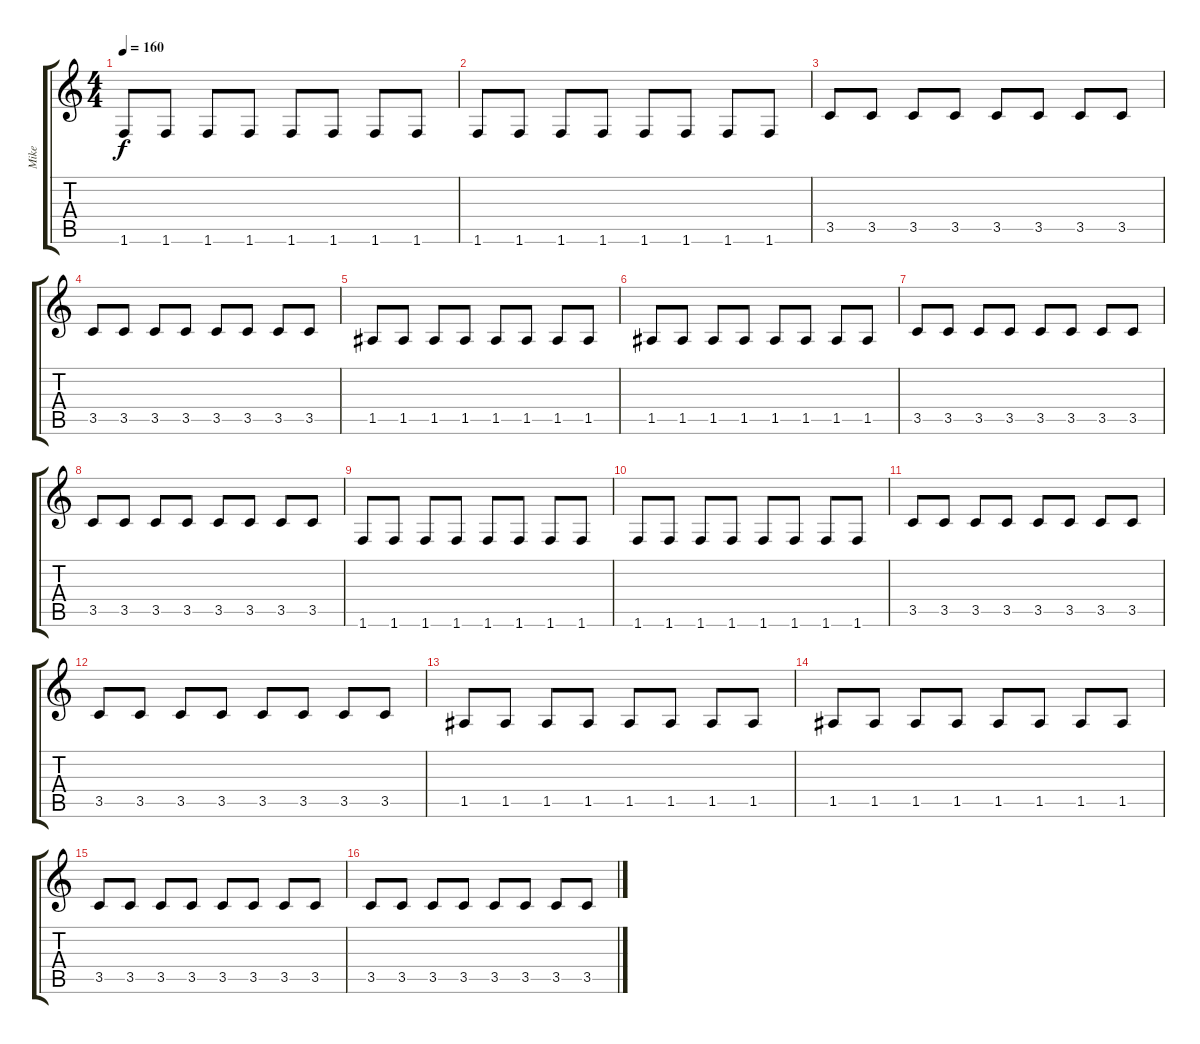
\track ("Mike" "Mike") {instrument electricbasspick}
\staff {score tabs}
\tuning (E4 B3 G3 D3 A2 E2) {hide}
\ts (4 4)
\tempo 160
\clef g2
\ks c
1.6.8{dy f} 1.6.8 1.6.8 1.6.8 1.6.8 1.6.8 1.6.8 1.6.8 |
1.6.8 1.6.8 1.6.8 1.6.8 1.6.8 1.6.8 1.6.8 1.6.8 |
3.5.8 3.5.8 3.5.8 3.5.8 3.5.8 3.5.8 3.5.8 3.5.8 |
3.5.8 3.5.8 3.5.8 3.5.8 3.5.8 3.5.8 3.5.8 3.5.8 |
1.5.8 1.5.8 1.5.8 1.5.8 1.5.8 1.5.8 1.5.8 1.5.8 |
1.5.8 1.5.8 1.5.8 1.5.8 1.5.8 1.5.8 1.5.8 1.5.8 |
3.5.8 3.5.8 3.5.8 3.5.8 3.5.8 3.5.8 3.5.8 3.5.8 |
3.5.8 3.5.8 3.5.8 3.5.8 3.5.8 3.5.8 3.5.8 3.5.8 |
1.6.8 1.6.8 1.6.8 1.6.8 1.6.8 1.6.8 1.6.8 1.6.8 |
1.6.8 1.6.8 1.6.8 1.6.8 1.6.8 1.6.8 1.6.8 1.6.8 |
3.5.8 3.5.8 3.5.8 3.5.8 3.5.8 3.5.8 3.5.8 3.5.8 |
3.5.8 3.5.8 3.5.8 3.5.8 3.5.8 3.5.8 3.5.8 3.5.8 |
1.5.8 1.5.8 1.5.8 1.5.8 1.5.8 1.5.8 1.5.8 1.5.8 |
1.5.8 1.5.8 1.5.8 1.5.8 1.5.8 1.5.8 1.5.8 1.5.8 |
3.5.8 3.5.8 3.5.8 3.5.8 3.5.8 3.5.8 3.5.8 3.5.8 |
3.5.8 3.5.8 3.5.8 3.5.8 3.5.8 3.5.8 3.5.8 3.5.8
